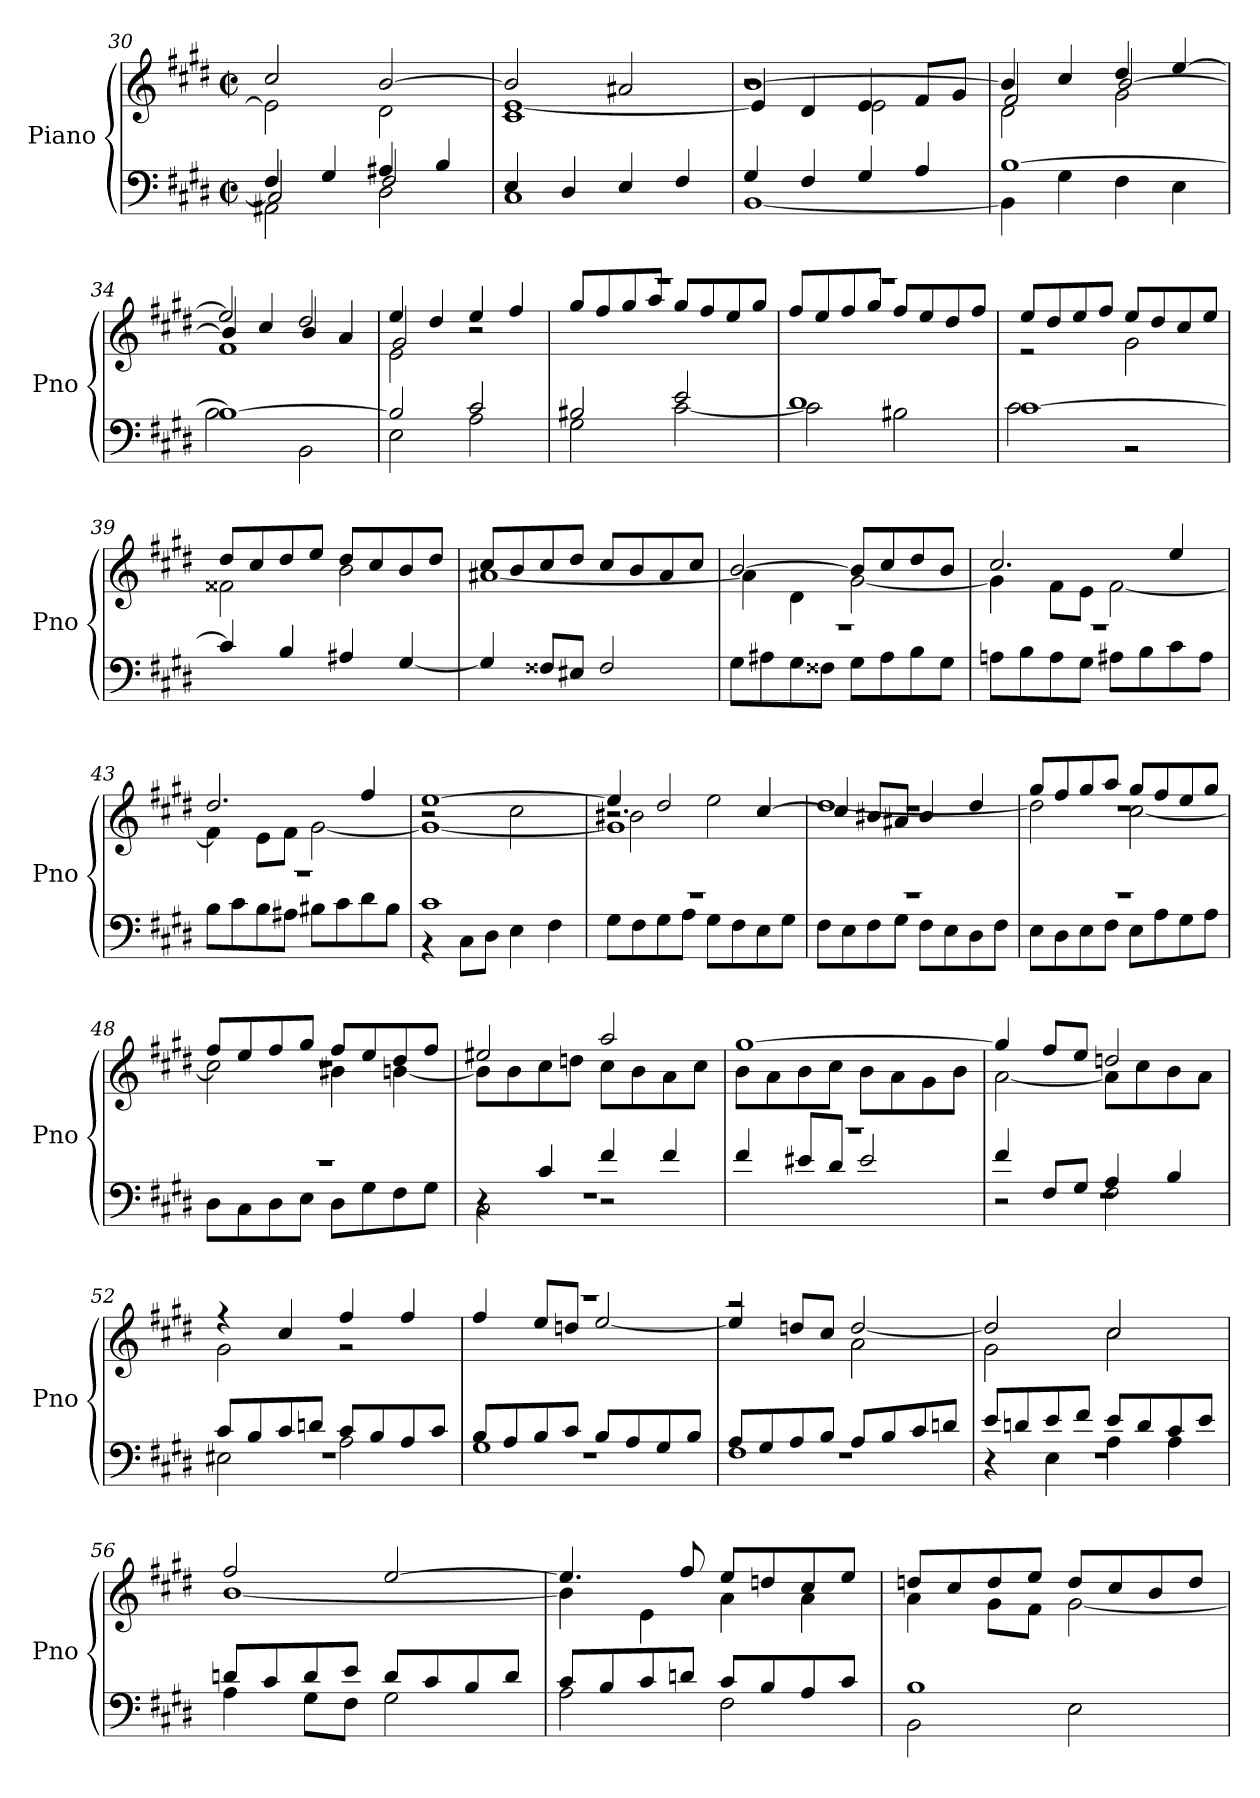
**kern	**kern
*part1	*part1
*staff2	*staff1
*I"Piano	*
*I'Pno	*
*clefF4	*clefG2
*k[f#c#g#d#]	*k[f#c#g#d#]
*M4/4	*M4/4
*met(c|)	*met(c|)
=30	=30
*^	*^
*	*^	*	*
4F#/	2AA#X\	2C#/]	2cc#/	2e\]
4G#/	.	.	.	.
4A#X/	2D#\	2F#/	[2b/	2d#\
4B/	.	.	.	.
*	*v	*v	*	*
=31	=31	=31	=31
4E/	1C#	2b/]	1c# [1e
4D#/	.	.	.
4E/	.	2a#X/	.
4F#/	.	.	.
=32	=32	=32	=32
*	*	*	*^
4G#/	[1BB	[1b	4e/]	2r
4F#/	.	.	4d#/	.
4G#/	.	.	4e/	2e\
4A/	.	.	8f#/L	.
.	.	.	8g#/J	.
=33	=33	=33	=33	=33
[1B	4BB\]	4b/]	2d#\	2f#/
.	4G#\	4cc#/	.	.
.	4F#\	4dd#/	2g#\	[2b/
.	4E\	[4ee/	.	.
=34	=34	=34	=34	=34
1B_	2B\	2ee/]	1f#	4b/]
.	.	.	.	4cc#/
.	2BB\	2dd#/	.	4b/
.	.	.	.	4a/
!!LO:LB:g=z	!!	!!
=35	=35	=35	=35	=35
2B/]	2E\	4ee/	2e\	2g#/
.	.	4dd#/	.	.
2c#/	2A\	4ee/	2r	2r
.	.	4ff#/	.	.
*	*	*	*v	*v
=36	=36	=36	=36
2B#X/	2G#\	1r	8gg#/L
.	.	.	8ff#/
.	.	.	8gg#/
.	.	.	8aa/J
2e/	[2c#\	.	8gg#/L
.	.	.	8ff#/
.	.	.	8ee/
.	.	.	8gg#/J
=37	=37	=37	=37
1d#	2c#\]	1r	8ff#/L
.	.	.	8ee/
.	.	.	8ff#/
.	.	.	8gg#/J
.	2B#X\	.	8ff#/L
.	.	.	8ee/
.	.	.	8dd#/
.	.	.	8ff#/J
=38	=38	=38	=38
[1c#	2c#\	8ee/L	2r
.	.	8dd#/	.
.	.	8ee/	.
.	.	8ff#/J	.
.	2r	8ee/L	2g#\
.	.	8dd#/	.
.	.	8cc#/	.
.	.	8ee/J	.
*v	*v	*	*
=39	=39	=39
4c#/]	8dd#/L	2f##X\
.	8cc#/	.
4B/	8dd#/	.
.	8ee/J	.
4A#X/	8dd#/L	2b\
.	8cc#/	.
[4G#/	8b/	.
.	8dd#/J	.
!!LO:LB:g=z	!!
=40	=40	=40
4G#/]	8cc#/L	[1a#X
.	8b/	.
8F##X/L	8cc#/	.
8E#X/J	8dd#/J	.
2F##/	8cc#/L	.
.	8b/	.
.	8a#/	.
.	8cc#/J	.
!!LO:LB:g=z	!!
=41	=41	=41
*^	*	*
1r	8G#\L	[2b/	4a#\]
.	8A#X\	.	.
.	8G#\	.	4d#\
.	8F##X\J	.	.
.	8G#\L	8b/L]	[2g#\
.	8A#\	8cc#/	.
.	8B\	8dd#/	.
.	8G#\J	8b/J	.
=42	=42	=42	=42
1r	8An\L	2.cc#/	4g#\]
.	8B\	.	.
.	8A\	.	8f#\L
.	8G#\J	.	8e\J
.	8A#X\L	.	[2f#\
.	8B\	.	.
.	8c#\	4ee/	.
.	8A#\J	.	.
=43	=43	=43	=43
1r	8B\L	2.dd#/	4f#\]
.	8c#\	.	.
.	8B\	.	8e\L
.	8A#X\J	.	8f#\J
.	8B#X\L	.	[2g#\
.	8c#\	.	.
.	8d#\	4ff#/	.
.	8B#\J	.	.
=44	=44	=44	=44
*	*	*	*^
1c#	4r	[1ee	1g#_	2r
.	8C#\L	.	.	.
.	8D#\J	.	.	.
.	4E\	.	.	2cc#\
.	4F#\	.	.	.
=45	=45	=45	=45	=45
*	*	*	*	*^
1r	8G#\L	4ee/]	1g#]	2.r	2b#X\
.	8F#\	.	.	.	.
.	8G#\	2dd#/	.	.	.
.	8A\J	.	.	.	.
.	8G#\L	.	.	.	2ee\
.	8F#\	.	.	.	.
.	8E\	4ryy	.	[4cc#/	.
.	8G#\J	.	.	.	.
*	*	*	*	*v	*v
!!LO:LB:g=z
=46	=46	=46	=46	=46
1r	8F#\L	1r	[1dd#	4cc#/]
.	8E\	.	.	.
.	8F#\	.	.	8b#X/L
.	8G#\J	.	.	8a#X/J
.	8F#\L	.	.	4b#/
.	8E\	.	.	.
.	8D#\	.	.	4dd#/
.	8F#\J	.	.	.
=47	=47	=47	=47	=47
1r	8E\L	1r	2dd#\]	8gg#/L
.	8D#\	.	.	8ff#/
.	8E\	.	.	8gg#/
.	8F#\J	.	.	8aa/J
.	8E\L	.	[2cc#\	8gg#/L
.	8A\	.	.	8ff#/
.	8G#\	.	.	8ee/
.	8A\J	.	.	8gg#/J
=48	=48	=48	=48	=48
1r	8D#\L	1r	2cc#\]	8ff#/L
.	8C#\	.	.	8ee/
.	8D#\	.	.	8ff#/
.	8E\J	.	.	8gg#/J
.	8D#\L	.	4b#X\	8ff#/L
.	8G#\	.	.	8ee/
.	8F#\	.	[4bn\	8dd#/
.	8G#\J	.	.	8ff#/J
*	*	*	*v	*v
=49	=49	=49	=49
*	*^	*	*
1r	2C#\	4r	2ee#X/	8b\L]
.	.	.	.	8b\
.	.	4c#/	.	8cc#\
.	.	.	.	8ddn\J
.	2r	4f#/	2aa/	8cc#\L
.	.	.	.	8b\
.	.	4f#/	.	8a\
.	.	.	.	8cc#\J
*	*v	*v	*	*
=50	=50	=50	=50
1r	4f#/	[1gg#	8b\L
.	.	.	8a\
.	8e#X/L	.	8b\
.	8d#/J	.	8cc#\J
.	2e#/	.	8b\L
.	.	.	8a\
.	.	.	8g#\
.	.	.	8b\J
!!LO:LB:g=z	!!
=51	=51	=51	=51
*	*^	*	*
1r	2r	4f#/	4gg#/]	[2a\
.	.	8F#/L	8ff#/L	.
.	.	8G#/J	8ee/J	.
.	2F#\	4A/	2ddn/	8a\L]
.	.	.	.	8cc#\
.	.	4B/	.	8b\
.	.	.	.	8a\J
=52	=52	=52	=52	=52
1r	2E#X\	8c#/L	4r	2g#\
.	.	8B/	.	.
.	.	8c#/	4cc#/	.
.	.	8dn/J	.	.
.	2A\	8c#/L	4ff#/	2r
.	.	8B/	.	.
.	.	8A/	4ff#/	.
.	.	8c#/J	.	.
=53	=53	=53	=53	=53
1r	1G#	8B/L	1r	4ff#/
.	.	8A/	.	.
.	.	8B/	.	8ee/L
.	.	8c#/J	.	8ddn/J
.	.	8B/L	.	[2ee/
.	.	8A/	.	.
.	.	8G#/	.	.
.	.	8B/J	.	.
=54	=54	=54	=54	=54
1r	1F#	8A/L	2r	4ee/]
.	.	8G#/	.	.
.	.	8A/	.	8ddn/L
.	.	8B/J	.	8cc#/J
.	.	8A/L	2a\	[2dd/
.	.	8B/	.	.
.	.	8c#/	.	.
.	.	8dn/J	.	.
!!LO:PB:g=z	!!
=55	=55	=55	=55	=55
1r	4r	8e/L	2g#\	2dd/]
.	.	8dn/	.	.
.	4E\	8e/	.	.
.	.	8f#/J	.	.
.	4A\	8e/L	2cc#/	2cc#\
.	.	8d/	.	.
.	4A\	8c#/	.	.
.	.	8e/J	.	.
*	*v	*v	*	*
!!LO:LB:g=z	!!
=56	=56	=56	=56
8dn/L	4A\	2ff#/	[1b
8c#/	.	.	.
8d/	8G#\L	.	.
8e/J	8F#\J	.	.
8d/L	2G#\	[2ee/	.
8c#/	.	.	.
8B/	.	.	.
8d/J	.	.	.
=57	=57	=57	=57
8c#/L	2A\	4.ee/]	4b\]
8B/	.	.	.
8c#/	.	.	4e\
8dn/J	.	8ff#/	.
8c#/L	2F#\	8ee/L	4a\
8B/	.	8ddn/	.
8A/	.	8cc#/	4a\
8c#/J	.	8ee/J	.
=58	=58	=58	=58
1B	2BB\	8ddn/L	4a\
.	.	8cc#/	.
.	.	8dd/	8g#\L
.	.	8ee/J	8f#\J
.	2E\	8dd/L	[2g#\
.	.	8cc#/	.
.	.	8b/	.
.	.	8dd/J	.
*v	*v	*	*
*	*v	*v
=	=
*-	*-
